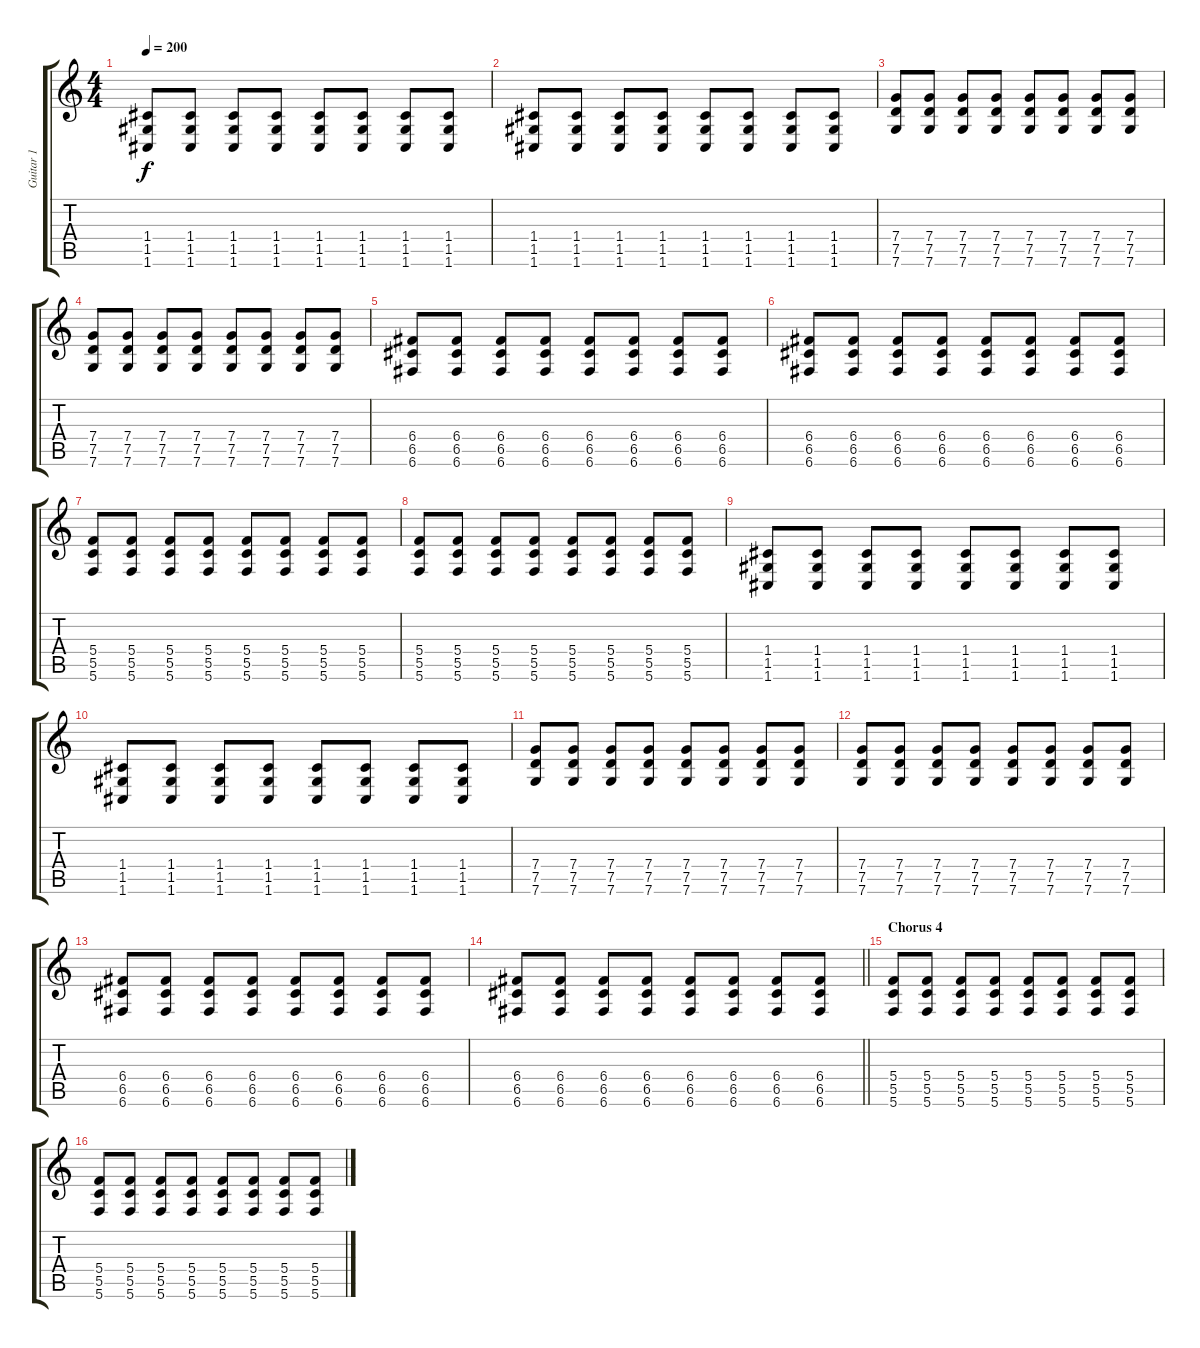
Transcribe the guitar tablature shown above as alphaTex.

\track ("Guitar 1" "Guitar 1") {instrument distortionguitar}
\staff {score tabs}
\tuning (D4 A3 F3 C3 G2 C2) {hide}
\ts (4 4)
\tempo 200
\clef g2
\ks c
(1.4 1.5 1.6).8{dy f} (1.4 1.5 1.6).8 (1.4 1.5 1.6).8 (1.4 1.5 1.6).8 (1.4 1.5 1.6).8 (1.4 1.5 1.6).8 (1.4 1.5 1.6).8 (1.4 1.5 1.6).8 |
(1.4 1.5 1.6).8 (1.4 1.5 1.6).8 (1.4 1.5 1.6).8 (1.4 1.5 1.6).8 (1.4 1.5 1.6).8 (1.4 1.5 1.6).8 (1.4 1.5 1.6).8 (1.4 1.5 1.6).8 |
(7.4 7.5 7.6).8 (7.4 7.5 7.6).8 (7.4 7.5 7.6).8 (7.4 7.5 7.6).8 (7.4 7.5 7.6).8 (7.4 7.5 7.6).8 (7.4 7.5 7.6).8 (7.4 7.5 7.6).8 |
(7.4 7.5 7.6).8 (7.4 7.5 7.6).8 (7.4 7.5 7.6).8 (7.4 7.5 7.6).8 (7.4 7.5 7.6).8 (7.4 7.5 7.6).8 (7.4 7.5 7.6).8 (7.4 7.5 7.6).8 |
(6.4 6.5 6.6).8 (6.4 6.5 6.6).8 (6.4 6.5 6.6).8 (6.4 6.5 6.6).8 (6.4 6.5 6.6).8 (6.4 6.5 6.6).8 (6.4 6.5 6.6).8 (6.4 6.5 6.6).8 |
(6.4 6.5 6.6).8 (6.4 6.5 6.6).8 (6.4 6.5 6.6).8 (6.4 6.5 6.6).8 (6.4 6.5 6.6).8 (6.4 6.5 6.6).8 (6.4 6.5 6.6).8 (6.4 6.5 6.6).8 |
(5.4 5.5 5.6).8 (5.4 5.5 5.6).8 (5.4 5.5 5.6).8 (5.4 5.5 5.6).8 (5.4 5.5 5.6).8 (5.4 5.5 5.6).8 (5.4 5.5 5.6).8 (5.4 5.5 5.6).8 |
(5.4 5.5 5.6).8 (5.4 5.5 5.6).8 (5.4 5.5 5.6).8 (5.4 5.5 5.6).8 (5.4 5.5 5.6).8 (5.4 5.5 5.6).8 (5.4 5.5 5.6).8 (5.4 5.5 5.6).8 |
(1.4 1.5 1.6).8 (1.4 1.5 1.6).8 (1.4 1.5 1.6).8 (1.4 1.5 1.6).8 (1.4 1.5 1.6).8 (1.4 1.5 1.6).8 (1.4 1.5 1.6).8 (1.4 1.5 1.6).8 |
(1.4 1.5 1.6).8 (1.4 1.5 1.6).8 (1.4 1.5 1.6).8 (1.4 1.5 1.6).8 (1.4 1.5 1.6).8 (1.4 1.5 1.6).8 (1.4 1.5 1.6).8 (1.4 1.5 1.6).8 |
(7.4 7.5 7.6).8 (7.4 7.5 7.6).8 (7.4 7.5 7.6).8 (7.4 7.5 7.6).8 (7.4 7.5 7.6).8 (7.4 7.5 7.6).8 (7.4 7.5 7.6).8 (7.4 7.5 7.6).8 |
(7.4 7.5 7.6).8 (7.4 7.5 7.6).8 (7.4 7.5 7.6).8 (7.4 7.5 7.6).8 (7.4 7.5 7.6).8 (7.4 7.5 7.6).8 (7.4 7.5 7.6).8 (7.4 7.5 7.6).8 |
(6.4 6.5 6.6).8 (6.4 6.5 6.6).8 (6.4 6.5 6.6).8 (6.4 6.5 6.6).8 (6.4 6.5 6.6).8 (6.4 6.5 6.6).8 (6.4 6.5 6.6).8 (6.4 6.5 6.6).8 |
\barLineRight lightlight
(6.4 6.5 6.6).8 (6.4 6.5 6.6).8 (6.4 6.5 6.6).8 (6.4 6.5 6.6).8 (6.4 6.5 6.6).8 (6.4 6.5 6.6).8 (6.4 6.5 6.6).8 (6.4 6.5 6.6).8 |
\section ("" "Chorus 4")
(5.4 5.5 5.6).8 (5.4 5.5 5.6).8 (5.4 5.5 5.6).8 (5.4 5.5 5.6).8 (5.4 5.5 5.6).8 (5.4 5.5 5.6).8 (5.4 5.5 5.6).8 (5.4 5.5 5.6).8 |
(5.4 5.5 5.6).8 (5.4 5.5 5.6).8 (5.4 5.5 5.6).8 (5.4 5.5 5.6).8 (5.4 5.5 5.6).8 (5.4 5.5 5.6).8 (5.4 5.5 5.6).8 (5.4 5.5 5.6).8
